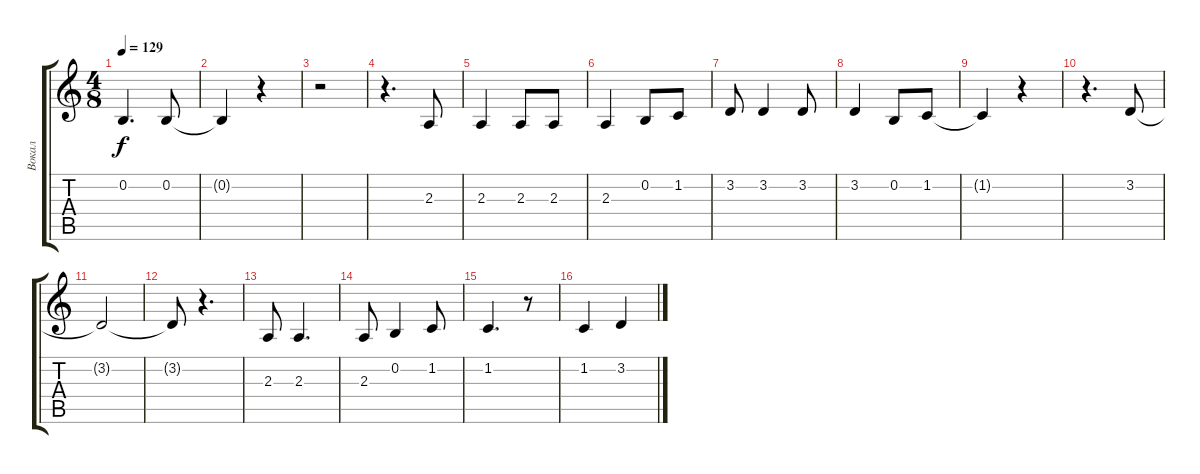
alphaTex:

\track ("Вокал" "Вокал") {instrument fx5brightness}
\staff {score tabs}
\tuning (E4 B3 G3 D3 A2 E2) {hide}
\ts (4 8)
\tempo 129
\clef g2
\ks c
0.2.4{d dy f} 0.2.8 |
0.2{t}.4 r.4 |
r.2 |
r.4{d} 2.3.8 |
2.3.4 2.3.8 2.3.8 |
2.3.4 0.2.8 1.2.8 |
3.2.8 3.2.4 3.2.8 |
3.2.4 0.2.8 1.2.8 |
1.2{t}.4 r.4 |
r.4{d} 3.2.8 |
3.2{t}.2 |
3.2{t}.8 r.4{d} |
2.3.8 2.3.4{d} |
2.3.8 0.2.4 1.2.8 |
1.2.4{d} r.8 |
1.2.4 3.2.4
